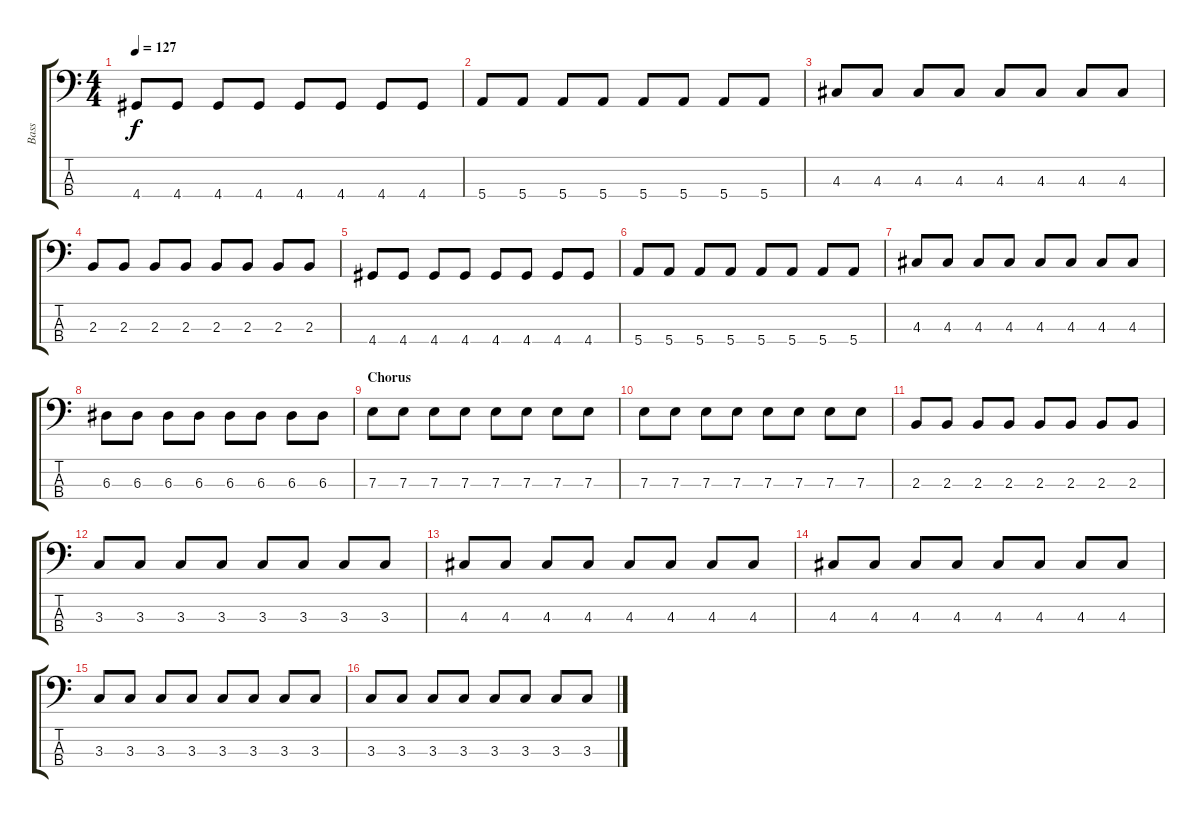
\track ("Bass" "Bass") {instrument electricbassfinger}
\staff {score tabs}
\tuning (G2 D2 A1 E1) {hide}
\ts (4 4)
\tempo 127
\clef f4
\ks c
4.4.8{dy f} 4.4.8 4.4.8 4.4.8 4.4.8 4.4.8 4.4.8 4.4.8 |
5.4.8 5.4.8 5.4.8 5.4.8 5.4.8 5.4.8 5.4.8 5.4.8 |
4.3.8 4.3.8 4.3.8 4.3.8 4.3.8 4.3.8 4.3.8 4.3.8 |
2.3.8 2.3.8 2.3.8 2.3.8 2.3.8 2.3.8 2.3.8 2.3.8 |
4.4.8 4.4.8 4.4.8 4.4.8 4.4.8 4.4.8 4.4.8 4.4.8 |
5.4.8 5.4.8 5.4.8 5.4.8 5.4.8 5.4.8 5.4.8 5.4.8 |
4.3.8 4.3.8 4.3.8 4.3.8 4.3.8 4.3.8 4.3.8 4.3.8 |
6.3.8 6.3.8 6.3.8 6.3.8 6.3.8 6.3.8 6.3.8 6.3.8 |
\section ("" "Chorus")
7.3.8 7.3.8 7.3.8 7.3.8 7.3.8 7.3.8 7.3.8 7.3.8 |
7.3.8 7.3.8 7.3.8 7.3.8 7.3.8 7.3.8 7.3.8 7.3.8 |
2.3.8 2.3.8 2.3.8 2.3.8 2.3.8 2.3.8 2.3.8 2.3.8 |
3.3.8 3.3.8 3.3.8 3.3.8 3.3.8 3.3.8 3.3.8 3.3.8 |
4.3.8 4.3.8 4.3.8 4.3.8 4.3.8 4.3.8 4.3.8 4.3.8 |
4.3.8 4.3.8 4.3.8 4.3.8 4.3.8 4.3.8 4.3.8 4.3.8 |
3.3.8 3.3.8 3.3.8 3.3.8 3.3.8 3.3.8 3.3.8 3.3.8 |
3.3.8 3.3.8 3.3.8 3.3.8 3.3.8 3.3.8 3.3.8 3.3.8
